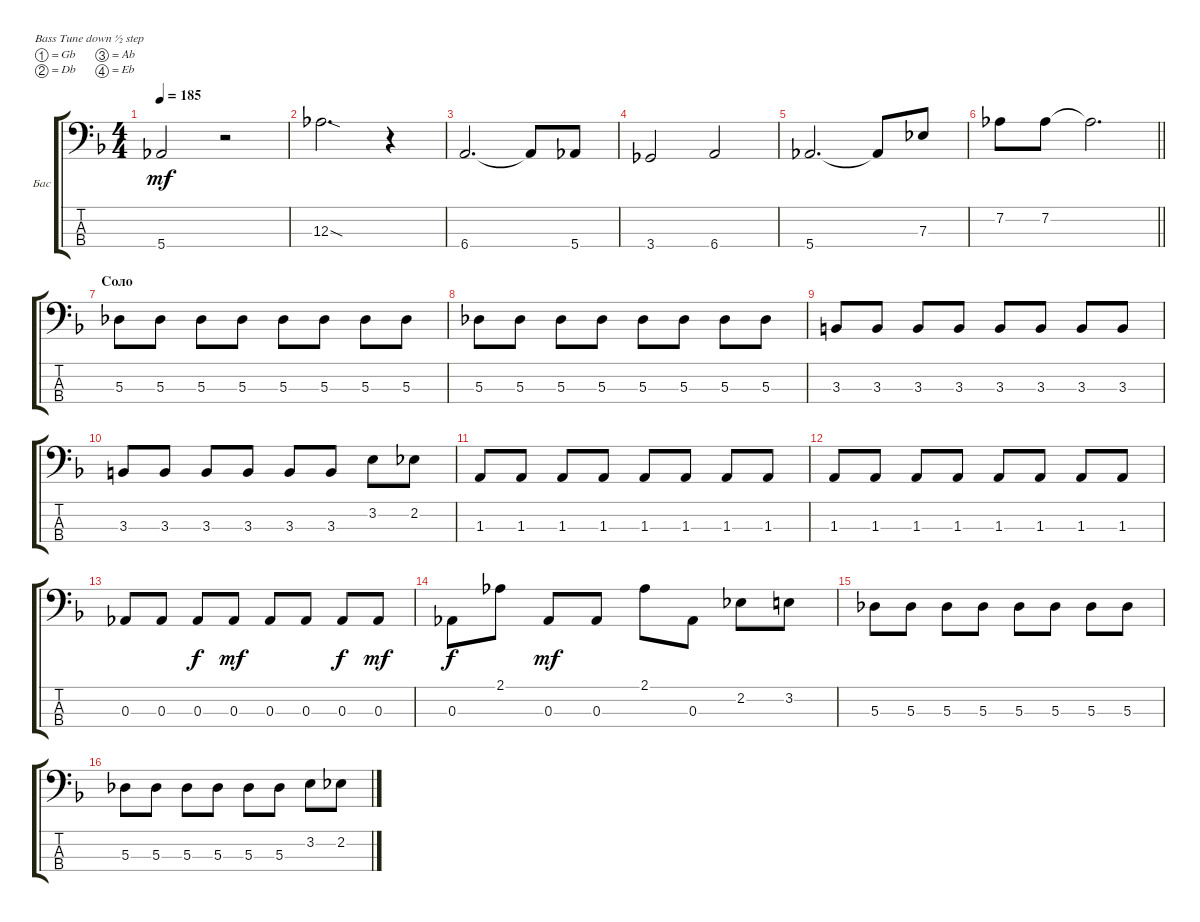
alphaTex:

\bracketExtendMode groupsimilarinstruments
\firstSystemTrackNameOrientation horizontal
\otherSystemsTrackNameOrientation horizontal
\track ("Алик Грановский" "Бас") {instrument electricbassfinger}
\staff {score tabs}
\tuning (Gb2 Db2 Ab1 Eb1)
\ts (4 4)
\tempo 185
\clef f4
\ks dminor
5.4.2{dy mf} r.2 |
12.3{sod}.2{d} r.4 |
6.4.2{d} 6.4{t}.8 5.4.8 |
3.4.2 6.4.2 |
5.4.2{d} 5.4{t}.8 7.3.8 |
\barLineRight lightlight
7.2.8 7.2.8 7.2{t}.2{d} |
\section ("" "Соло")
5.3.8 5.3.8 5.3.8 5.3.8 5.3.8 5.3.8 5.3.8 5.3.8 |
5.3.8 5.3.8 5.3.8 5.3.8 5.3.8 5.3.8 5.3.8 5.3.8 |
3.3.8 3.3.8 3.3.8 3.3.8 3.3.8 3.3.8 3.3.8 3.3.8 |
3.3.8 3.3.8 3.3.8 3.3.8 3.3.8 3.3.8 3.2.8 2.2.8 |
1.3.8 1.3.8 1.3.8 1.3.8 1.3.8 1.3.8 1.3.8 1.3.8 |
1.3.8 1.3.8 1.3.8 1.3.8 1.3.8 1.3.8 1.3.8 1.3.8 |
0.3.8 0.3.8 0.3.8{dy f} 0.3.8{dy mf} 0.3.8 0.3.8 0.3.8{dy f} 0.3.8{dy mf} |
0.3.8{dy f} 2.1.8 0.3.8{dy mf} 0.3.8 2.1.8 0.3.8 2.2.8 3.2.8 |
5.3.8 5.3.8 5.3.8 5.3.8 5.3.8 5.3.8 5.3.8 5.3.8 |
5.3.8 5.3.8 5.3.8 5.3.8 5.3.8 5.3.8 3.2.8 2.2.8
